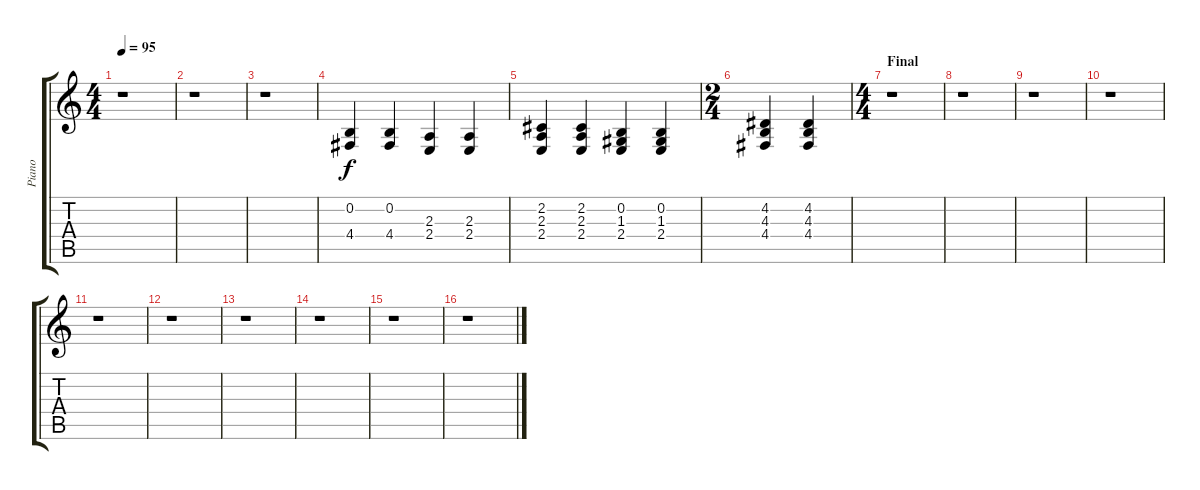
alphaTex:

\track ("Piano" "Piano") {instrument acousticgrandpiano}
\staff {score tabs}
\tuning (E4 B3 G3 D3 A2 E2) {hide}
\ts (4 4)
\tempo 95
\clef g2
\ks c
r.1{dy f} |
r.1 |
r.1 |
(0.2 4.4).4 (0.2 4.4).4 (2.3 2.4).4 (2.3 2.4).4 |
(2.2 2.3 2.4).4 (2.2 2.3 2.4).4 (0.2 1.3 2.4).4 (0.2 1.3 2.4).4 |
\ts (2 4)
(4.2 4.3 4.4).4 (4.2 4.3 4.4).4 |
\ts (4 4)
\section ("" "Final")
r.1 |
r.1 |
r.1 |
r.1 |
r.1 |
r.1 |
r.1 |
r.1 |
r.1 |
r.1
